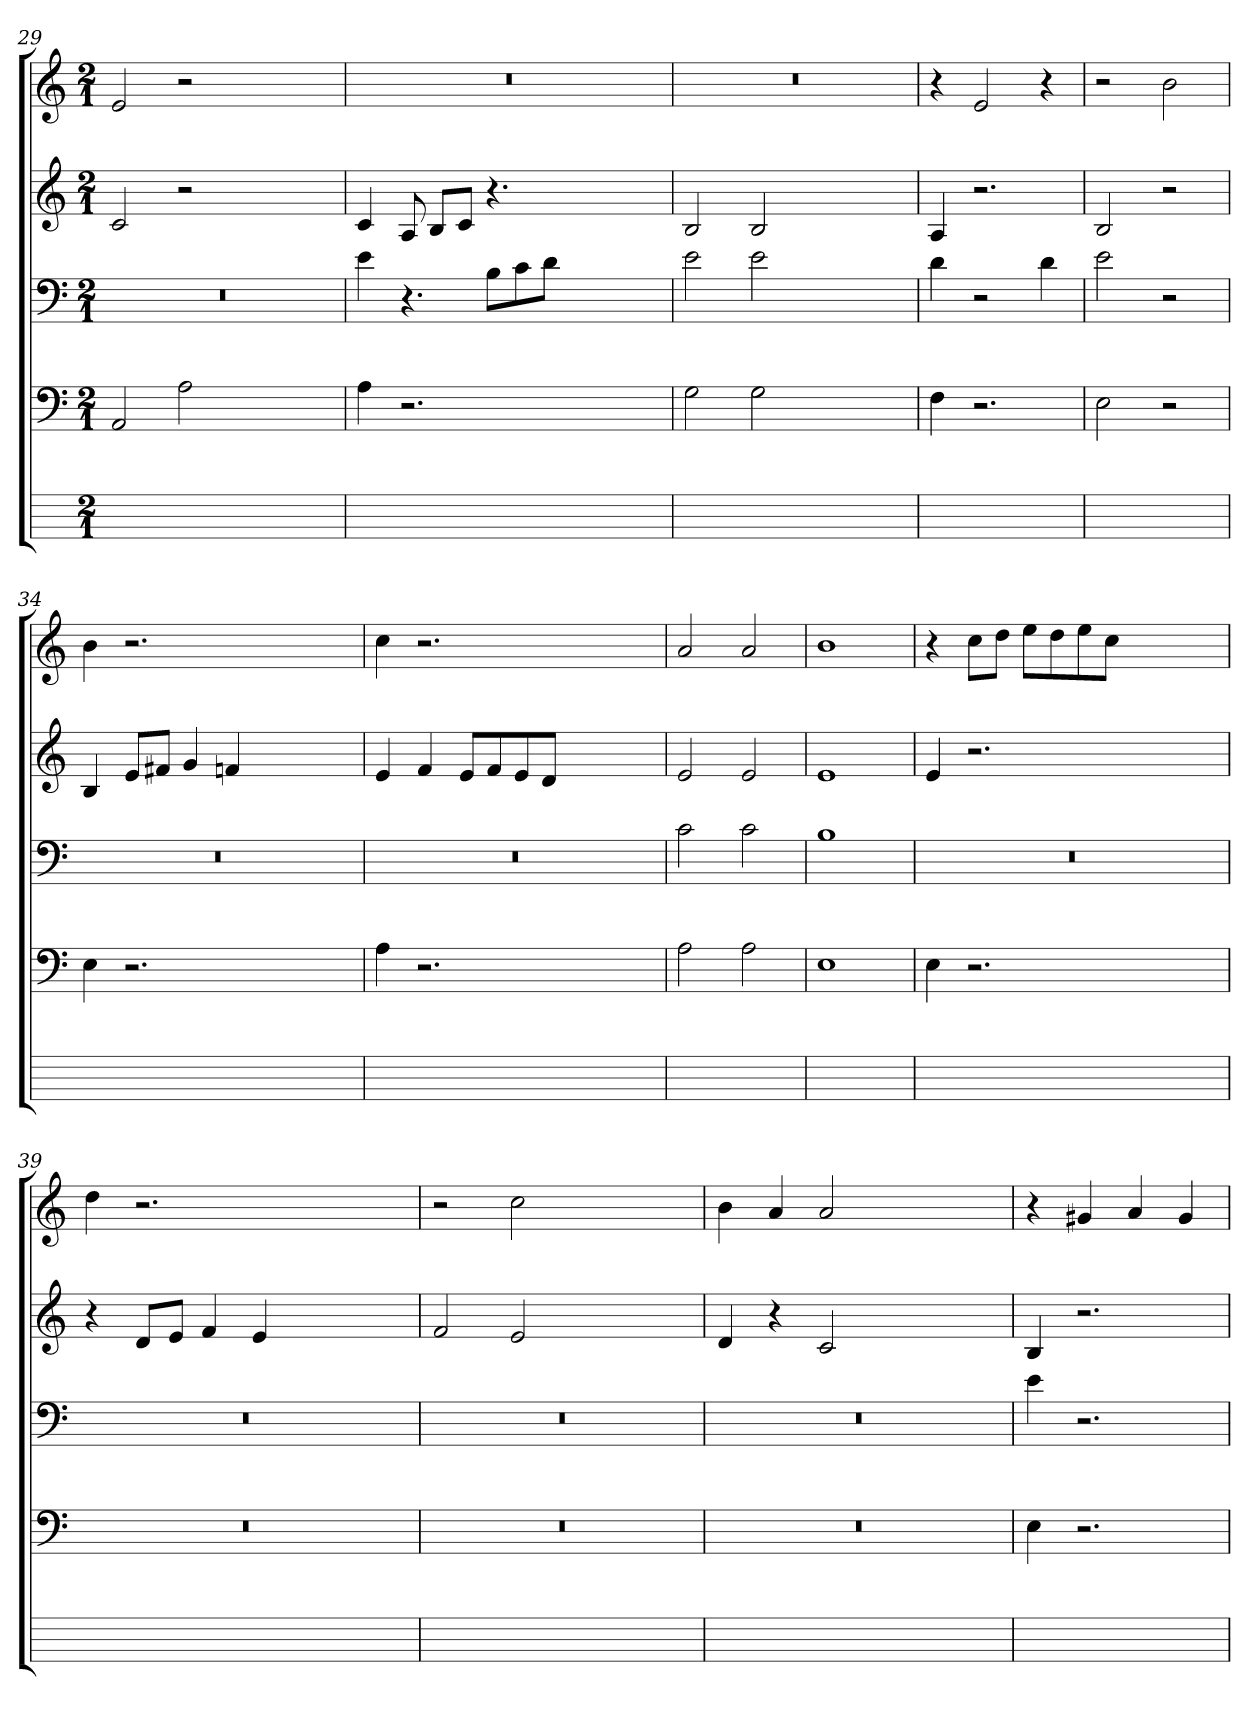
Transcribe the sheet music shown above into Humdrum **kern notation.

**kern	**kern	**kern	**kern	**kern
*part5	*part4	*part3	*part2	*part1
*staff5	*staff4	*staff3	*staff2	*staff1
*	*clefF4	*clefF4	*clefG2	*clefG2
*	*k[]	*k[]	*k[]	*k[]
*	*C:	*C:	*C:	*C:
*M2/1	*M2/1	*M2/1	*M2/1	*M2/1
=29	=29	=29	=29	=29
0ryy	2AA	0r	2c	2e
.	2A	.	2r	2r
.	1ryy	.	1ryy	1ryy
=30	=30	=30	=30	=30
0ryy	4A	4e	4c	0r
.	2.r	4.r	8Ai	.
.	.	.	8BiL	.
.	.	.	8cJ	.
.	.	8BiL	4.r	.
.	.	8ci	.	.
.	.	8diJ	.	.
.	1ryy	1ryy	1ryy	.
=31	=31	=31	=31	=31
0ryy	2G	2e	2B	0r
.	2G	2e	2B	.
.	1ryy	1ryy	1ryy	.
=32	=32	=32	=32	=32
1ryy	4F	4d	4A	4r
.	2.r	2r	2.r	2ej
.	.	4di	.	4r
=33	=33	=33	=33	=33
1ryy	2E	2e	2B	2r
.	2r	2r	2r	2bj
=34	=34	=34	=34	=34
0ryy	4E	0r	4Bj	4bj
.	2.r	.	8eiL	2.r
.	.	.	8f#XiJ	.
.	.	.	4gi	.
.	.	.	4fni	.
.	1ryy	.	1ryy	1ryy
=35	=35	=35	=35	=35
0ryy	4A	0r	4e	4cc
.	2.r	.	4fi	2.r
.	.	.	8eiL	.
.	.	.	8fi	.
.	.	.	8ei	.
.	.	.	8diJ	.
.	1ryy	.	1ryy	1ryy
=36	=36	=36	=36	=36
1ryy	2A	2c	2e	2a
.	2Aj	2cj	2ej	2aj
=37	=37	=37	=37	=37
1ryy	1E	1B	1e	1b
=38	=38	=38	=38	=38
0ryy	4Ej	0r	4ej	4r
.	2.r	.	2.r	8cciL
.	.	.	.	8ddiJ
.	.	.	.	8eejL
.	.	.	.	8ddi
.	.	.	.	8eei
.	.	.	.	8cciJ
.	1ryy	.	1ryy	1ryy
=39	=39	=39	=39	=39
0ryy	0r	0r	4r	4dd
.	.	.	8diL	2.r
.	.	.	8eiJ	.
.	.	.	4fi	.
.	.	.	4ei	.
.	.	.	1ryy	1ryy
=40	=40	=40	=40	=40
0ryy	0r	0r	2fj	2r
.	.	.	2e	2cc
.	.	.	1ryy	1ryy
=41	=41	=41	=41	=41
0ryy	0r	0r	4d	4b
.	.	.	4r	4ai
.	.	.	2c	2a
.	.	.	1ryy	1ryy
=42	=42	=42	=42	=42
1ryy	4E	4e	4B	4r
.	2.r	2.r	2.r	4g#Xi
.	.	.	.	4ai
.	.	.	.	4g#i
=	=	=	=	=
*-	*-	*-	*-	*-
